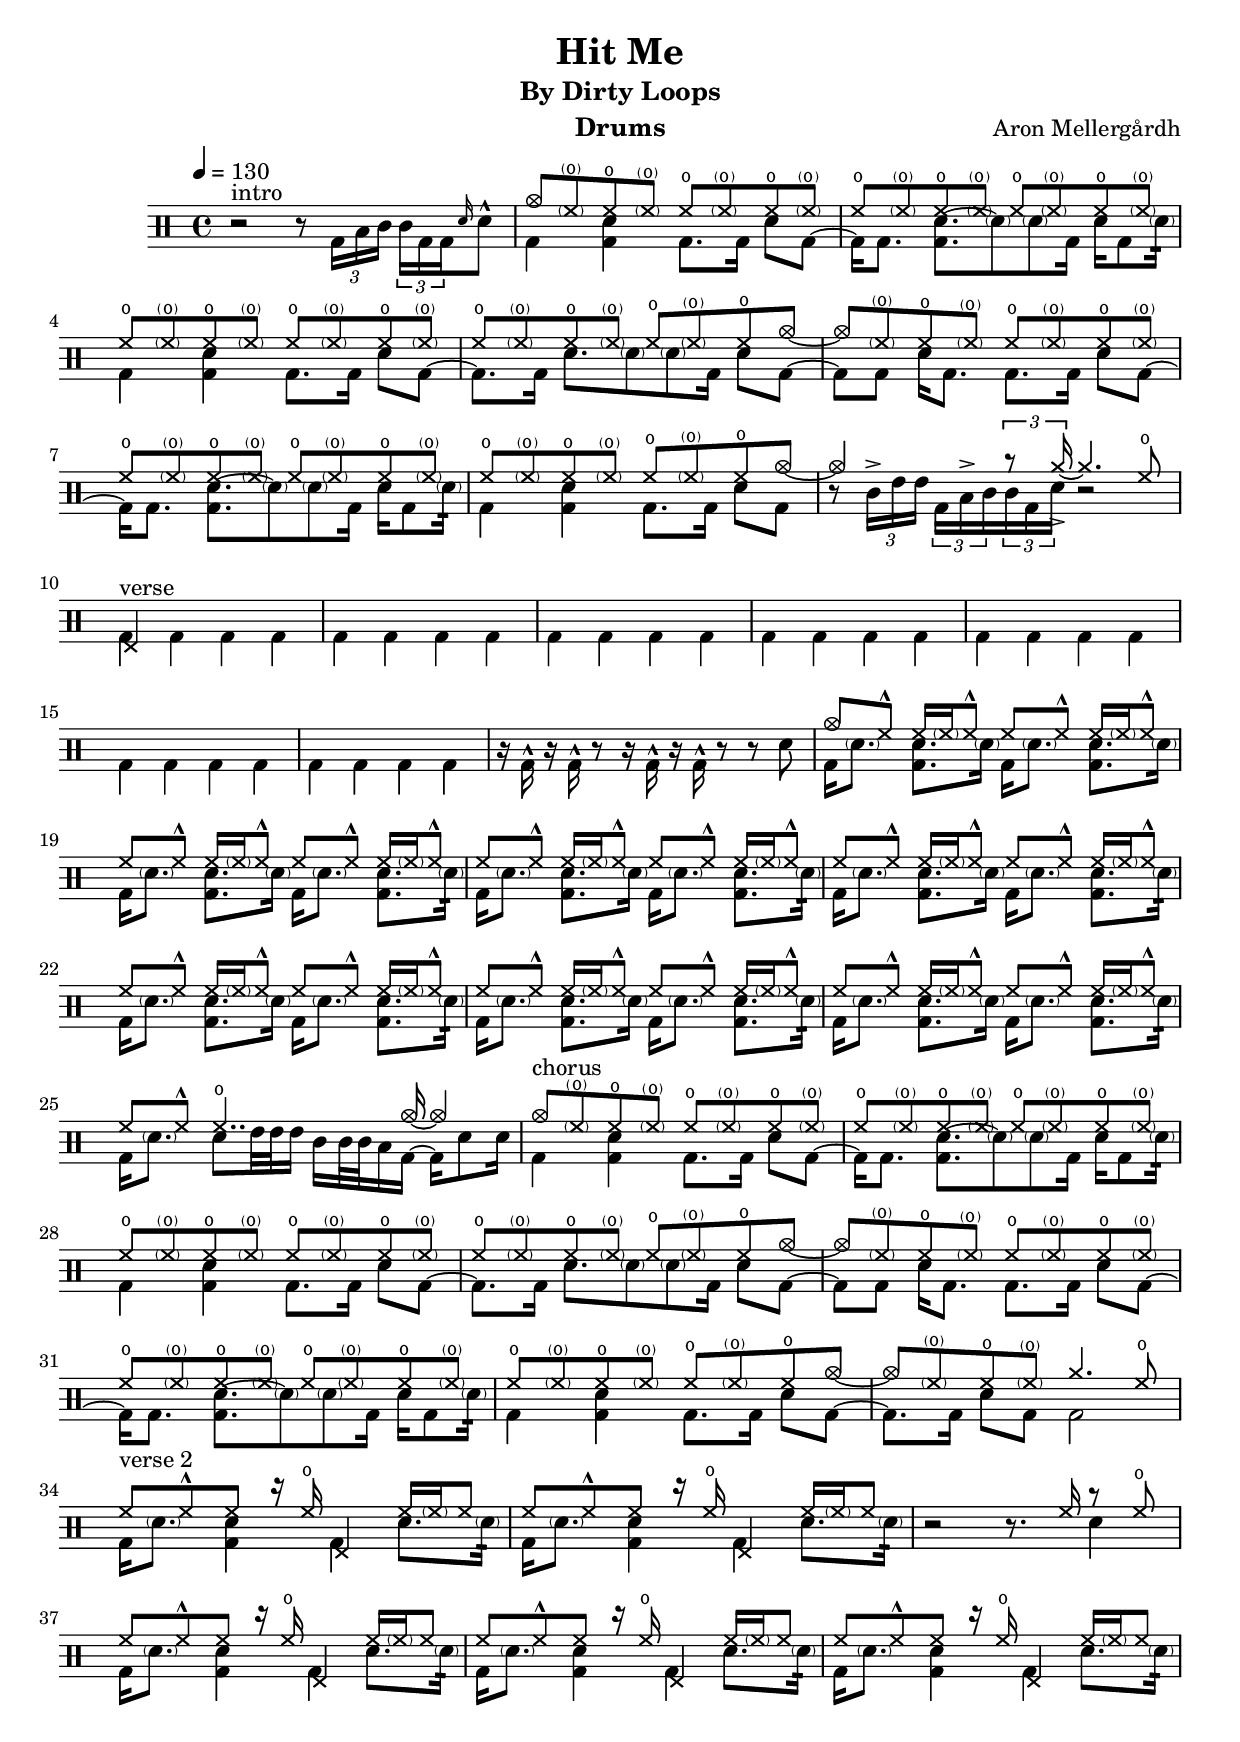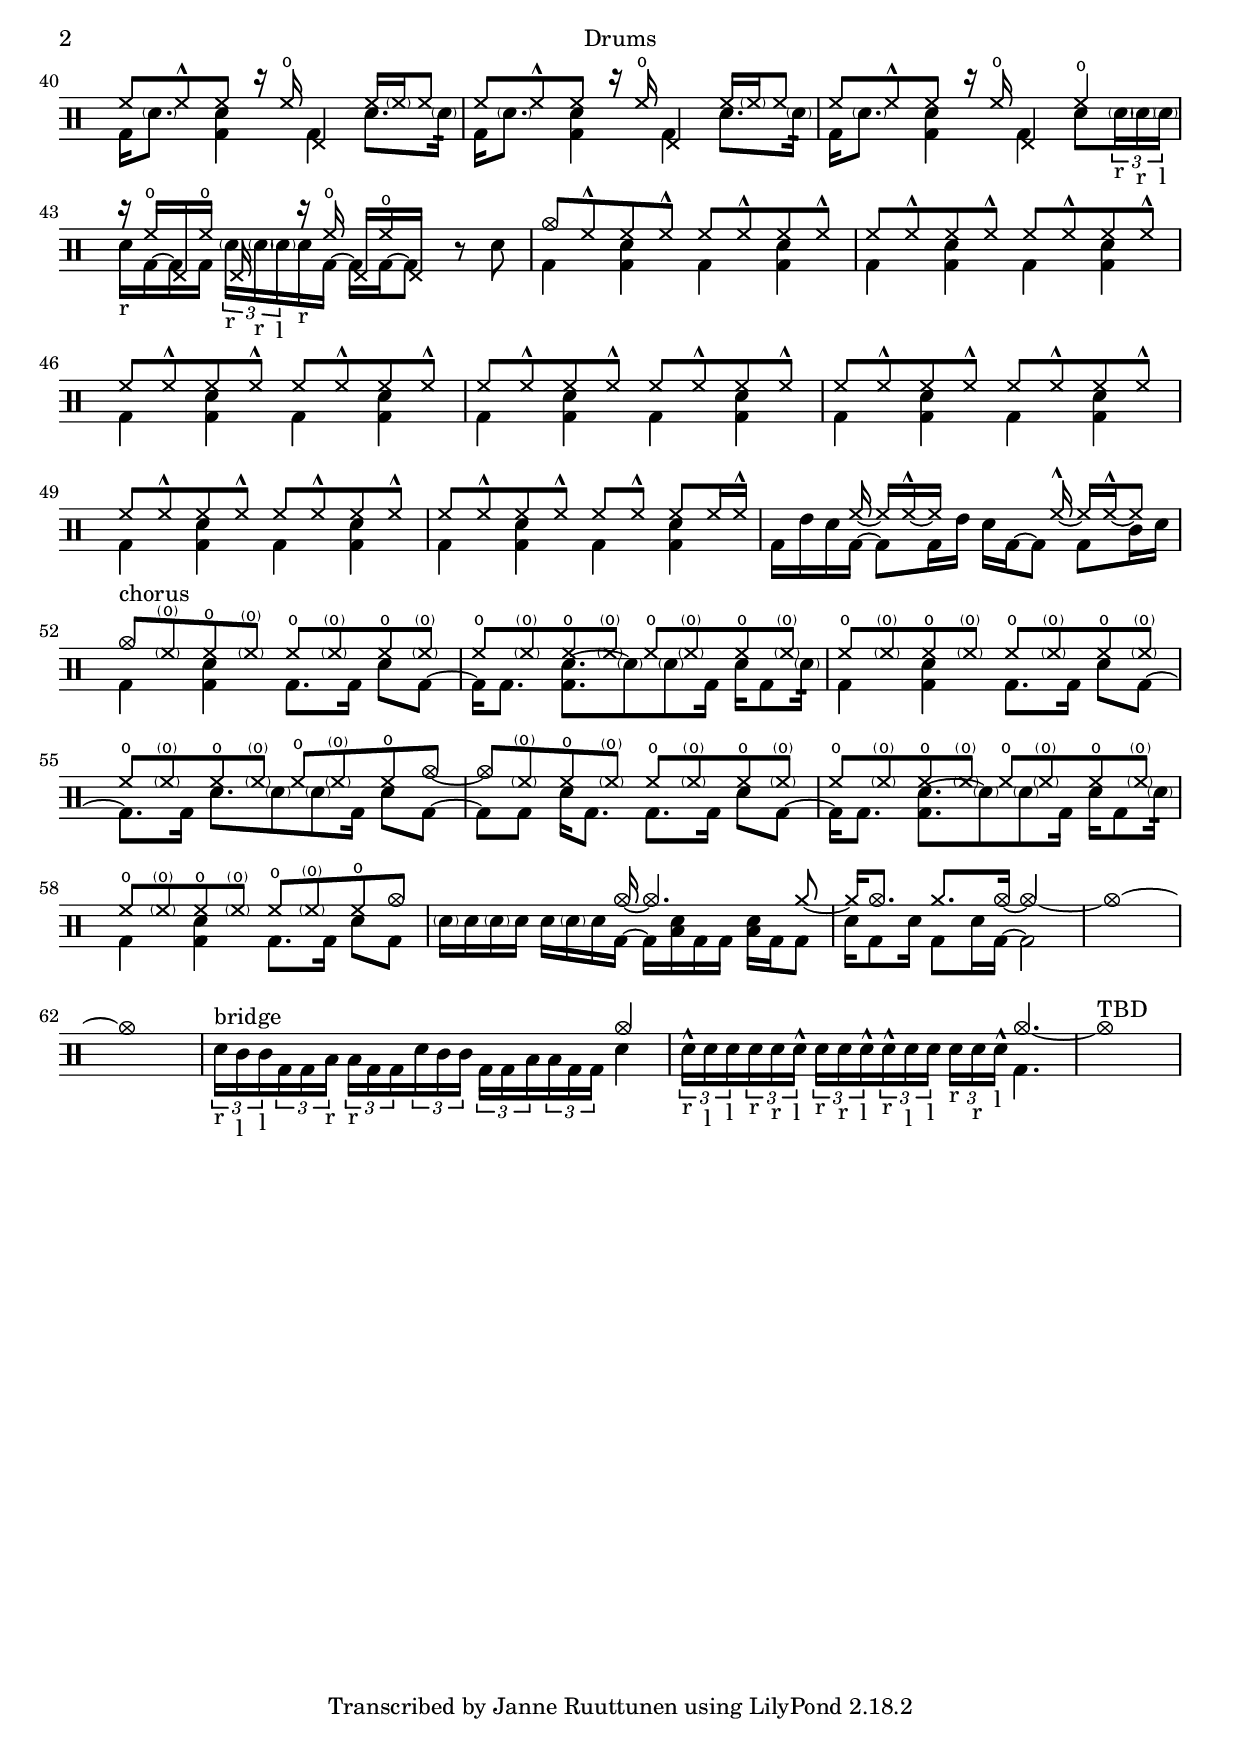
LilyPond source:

\version "2.18.2"
% \pointAndClickOff

\header {
  title = "Hit Me"
  subtitle = "By Dirty Loops"
  composer = "Aron Mellergårdh"
  instrument = "Drums"
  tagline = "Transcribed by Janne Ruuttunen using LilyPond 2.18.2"
}

chHH = \drummode { hho8 \parenthesize hho hho \parenthesize hho }
vHH = \drummode {hh8 hh^^ hh16 \parenthesize hh hh8^^}

introUp = \drummode {
  s1
  cymc8 \parenthesize hho hho \parenthesize hho
  \repeat percent 6 \chHH
  hho \parenthesize hho hho cymc~ 
  cymc \parenthesize hho hho \parenthesize hho
  \repeat percent 4 \chHH
  hho \parenthesize hho hho cymc8~cymc4 s8 \tuplet 3/2 {r8 cymcb16->~} cymcb4. hho8
}
introDown = \drummode {
  r2 r8 \tuplet 3/2 { bd16 toml tomml } \tuplet 3/2 { tomml bd bd} \grace { sn16 } sn8^^
  bd4 <bd sn>4 bd8. bd16 sn8 bd8~bd16 bd8. <bd sn~>8. \parenthesize sn8 \parenthesize sn bd16 sn16 bd8 \parenthesize sn16:32
  bd4 <bd sn>4 bd8. bd16 sn8 bd8~bd8. bd16 sn8. \parenthesize sn8 \parenthesize sn bd16 sn8 bd8~
  bd8 bd8 sn16 bd8. bd8. bd16 sn8 bd8~bd16 bd8. <bd sn~>8. \parenthesize sn8 \parenthesize sn bd16 sn16 bd8 \parenthesize sn16:32
  bd4 <bd sn>4 bd8. bd16 sn8 bd8 r8 \tuplet 3/2 {tomml16-> tommh tommh} \tuplet 3/2 {bd toml-> tomml} \tuplet 3/2 {tomml bd sn} r2 
}
vAup = \drummode {
  hhp4 s2. \repeat percent 7 {s1}
  cymc8 hh^^ hh16 \parenthesize hh hh8^^
  \repeat percent 13 \vHH 
  hh8 hh^^ hho4.. cymca16~cymca4
}
vGrooveA = \drummode { bd16 \parenthesize sn8. <bd sn> \parenthesize sn16 }
vGrooveB = \drummode { bd16 \parenthesize sn8. <bd sn> \parenthesize sn16:32 }
vAdown = \drummode {
  \repeat percent 7 {bd4 bd bd bd } r16 bd^^ r bd^^ r8 r16 bd^^ r bd^^ r8 r8 sn8
  \repeat percent 3 { \vGrooveA } \vGrooveB
  \repeat percent 5 { \vGrooveA \vGrooveB }
  bd16 \parenthesize sn8. sn8 tommh32 tommh tommh16 tomml tomml32 tomml32 toml16 bd16~bd sn8 sn16
}

chAup = \drummode {
  cymc8 \parenthesize hho hho \parenthesize hho
  \repeat percent 6 \chHH
  hho \parenthesize hho hho cymc~ 
  cymc \parenthesize hho hho \parenthesize hho
  \repeat percent 4 \chHH
  hho \parenthesize hho hho cymc~
  cymc8 \parenthesize hho hho \parenthesize hho cymcb4. hho8
}
chAdown = \drummode {
  bd4 <bd sn>4 bd8. bd16 sn8 bd8~bd16 bd8. <bd sn~>8. \parenthesize sn8 \parenthesize sn bd16 sn16 bd8 \parenthesize sn16:32
  bd4 <bd sn>4 bd8. bd16 sn8 bd8~bd8. bd16 sn8. \parenthesize sn8 \parenthesize sn bd16 sn8 bd8~
  bd8 bd8 sn16 bd8. bd8. bd16 sn8 bd8~bd16 bd8. <bd sn~>8. \parenthesize sn8 \parenthesize sn bd16 sn16 bd8 \parenthesize sn16:32
  bd4 <bd sn>4 bd8. bd16 sn8 bd8~bd8. bd16 sn8 bd bd2  
}

vBGrooveUp = \drummode {
  hh8 hh^^ hh8 r16 hho hhp4 hh16 \parenthesize hh16 hh8  
} 
vBGrooveDown = \drummode {
  bd16 \parenthesize sn8. <bd sn>4 bd sn8. \parenthesize sn16:32
}
vBSimpleUp = \drummode {
  hh8 hh^^ hh hh^^ hh hh^^ hh hh^^    
}
vBSimpleDown = \drummode {
  bd4 <bd sn> bd <bd sn>
}
vBup = \drummode {
  \repeat percent 2 { \vBGrooveUp }
  r2 r8. hh16 r8 hho
  \repeat percent 5 { \vBGrooveUp }
  hh8 hh^^ hh8 r16 hho hhp4 hho4
  r16 hho hhp hho hhp s r hho hhp hho hhp s s4
  cymc8 hh^^ hh hh^^ hh hh^^ hh hh^^    
  \repeat percent 5 { \vBSimpleUp }
  hh hh^^ hh hh^^ hh hh^^ hh hh16 hh16^^
  s8. hh16~hh hh^^~hh s4 hh16^^~hh hh^^~hh8
}
vBdown = \drummode {
  \repeat percent 2 { \vBGrooveDown }
  s2. sn4
  \repeat percent 5 { \vBGrooveDown }
  bd16 \parenthesize sn8. <bd sn>4 bd sn8 \tuplet 3/2 {\parenthesize sn16_"r" \parenthesize sn_"r" \parenthesize sn_"l"}
  sn16_"r" bd~bd bd \tuplet 3/2  {\parenthesize sn16_"r" \parenthesize sn_"r" \parenthesize sn_"l"} sn16_"r" bd~bd bd~bd8 r sn
  \repeat percent 7 { \vBSimpleDown }
  bd16 tommh sn bd16~bd8 bd16 tommh sn bd16~bd8 bd tomml16 sn
}

chBup = \drummode {
  cymc8 \parenthesize hho hho \parenthesize hho
  \repeat percent 6 \chHH
  hho \parenthesize hho hho cymc~ 
  cymc \parenthesize hho hho \parenthesize hho
  \repeat percent 4 \chHH
  hho \parenthesize hho hho cymc
  s4 s8. cymc16~cymc4. cymcb8~cymcb16 cymc8. cymcb8. cymc16~cymc2~
  cymc1~cymc
}
chBdown = \drummode {
  bd4 <bd sn>4 bd8. bd16 sn8 bd8~bd16 bd8. <bd sn~>8. \parenthesize sn8 \parenthesize sn bd16 sn16 bd8 \parenthesize sn16:32
  bd4 <bd sn>4 bd8. bd16 sn8 bd8~bd8. bd16 sn8. \parenthesize sn8 \parenthesize sn bd16 sn8 bd8~
  bd8 bd8 sn16 bd8. bd8. bd16 sn8 bd8~bd16 bd8. <bd sn~>8. \parenthesize sn8 \parenthesize sn bd16 sn16 bd8 \parenthesize sn16:32
  bd4 <bd sn>4 bd8. bd16 sn8 bd
  \parenthesize sn16 sn \parenthesize sn sn sn \parenthesize sn sn bd16~bd <sn toml>16 bd bd <sn toml>16 bd16 bd8 sn16 bd8 sn16 bd8 sn16 bd16~bd2
  s1 s
}
brUp = \drummode {
  s2. cymc4
  s2 s8 cymc4.~
  cymc1
}
brDown = \drummode {
  \tuplet 3/2 8 {sn16_"r" tomml_"l" tomml_"l" bd bd toml_"r" toml_"r" bd bd sn16 tomml tomml bd bd toml toml bd bd} sn4
  \tuplet 3/2 8 {sn16_"r"^^ sn_"l" sn_"l" sn_"r" sn_"r" sn_"l"^^ sn_"r" sn_"r" sn^^_"l" sn^^_"r" sn_"l" sn_"l" sn_"r" sn_"r" sn^^_"l"} bd4.
}

up = \drummode { \unfoldRepeats {
  \tempo 4 = 130
  \introUp
  \vAup
  \chAup
  \vBup
  \chBup
  \brUp
}}
down = \drummode { \unfoldRepeats {
  <>^\markup { intro }  \introDown
  <>^\markup { verse }  \vAdown
  <>^\markup { chorus } \chAdown
  <>^\markup { verse 2 } \vBdown
  <>^\markup { chorus } \chBdown
  <>^\markup { bridge } \brDown
  <>^\markup { TBD }
}}


\score {
  <<
    \new DrumStaff <<
      \new DrumVoice { \stemUp \up}
	  \new DrumVoice { \stemDown \down}
	>>
  >>
  \layout { }
  \midi { }
}
